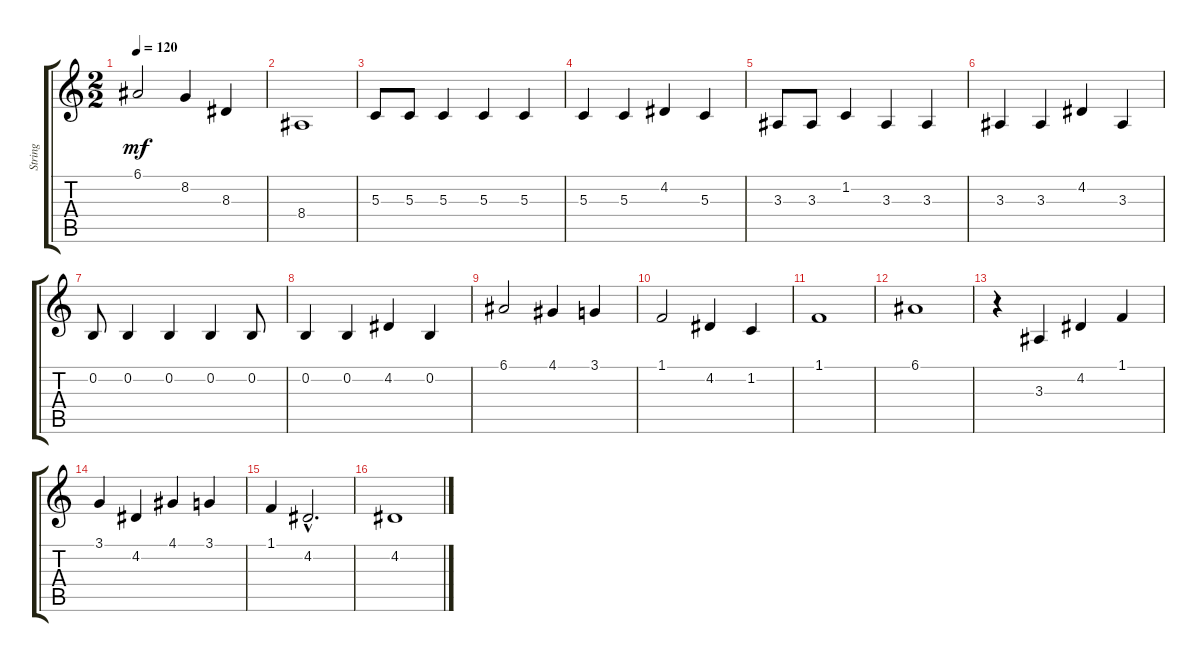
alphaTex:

\track ("String" "String") {instrument stringensemble1}
\staff {score tabs}
\tuning (E4 B3 G3 D3 A2 E2) {hide}
\ts (2 2)
\tempo 120
\clef g2
\ks c
6.1.2{dy mf} 8.2.4 8.3.4 |
8.4.1 |
5.3.8 5.3.8 5.3.4 5.3.4 5.3.4 |
5.3.4 5.3.4 4.2.4 5.3.4 |
3.3.8 3.3.8 1.2.4 3.3.4 3.3.4 |
3.3.4 3.3.4 4.2.4 3.3.4 |
0.2.8 0.2.4 0.2.4 0.2.4 0.2.8 |
0.2.4 0.2.4 4.2.4 0.2.4 |
6.1.2 4.1.4 3.1.4 |
1.1.2 4.2.4 1.2.4 |
1.1.1 |
6.1.1 |
r.4 3.3.4 4.2.4 1.1.4 |
3.1.4 4.2.4 4.1.4 3.1.4 |
1.1.4 4.2{hac}.2{d} |
4.2.1
